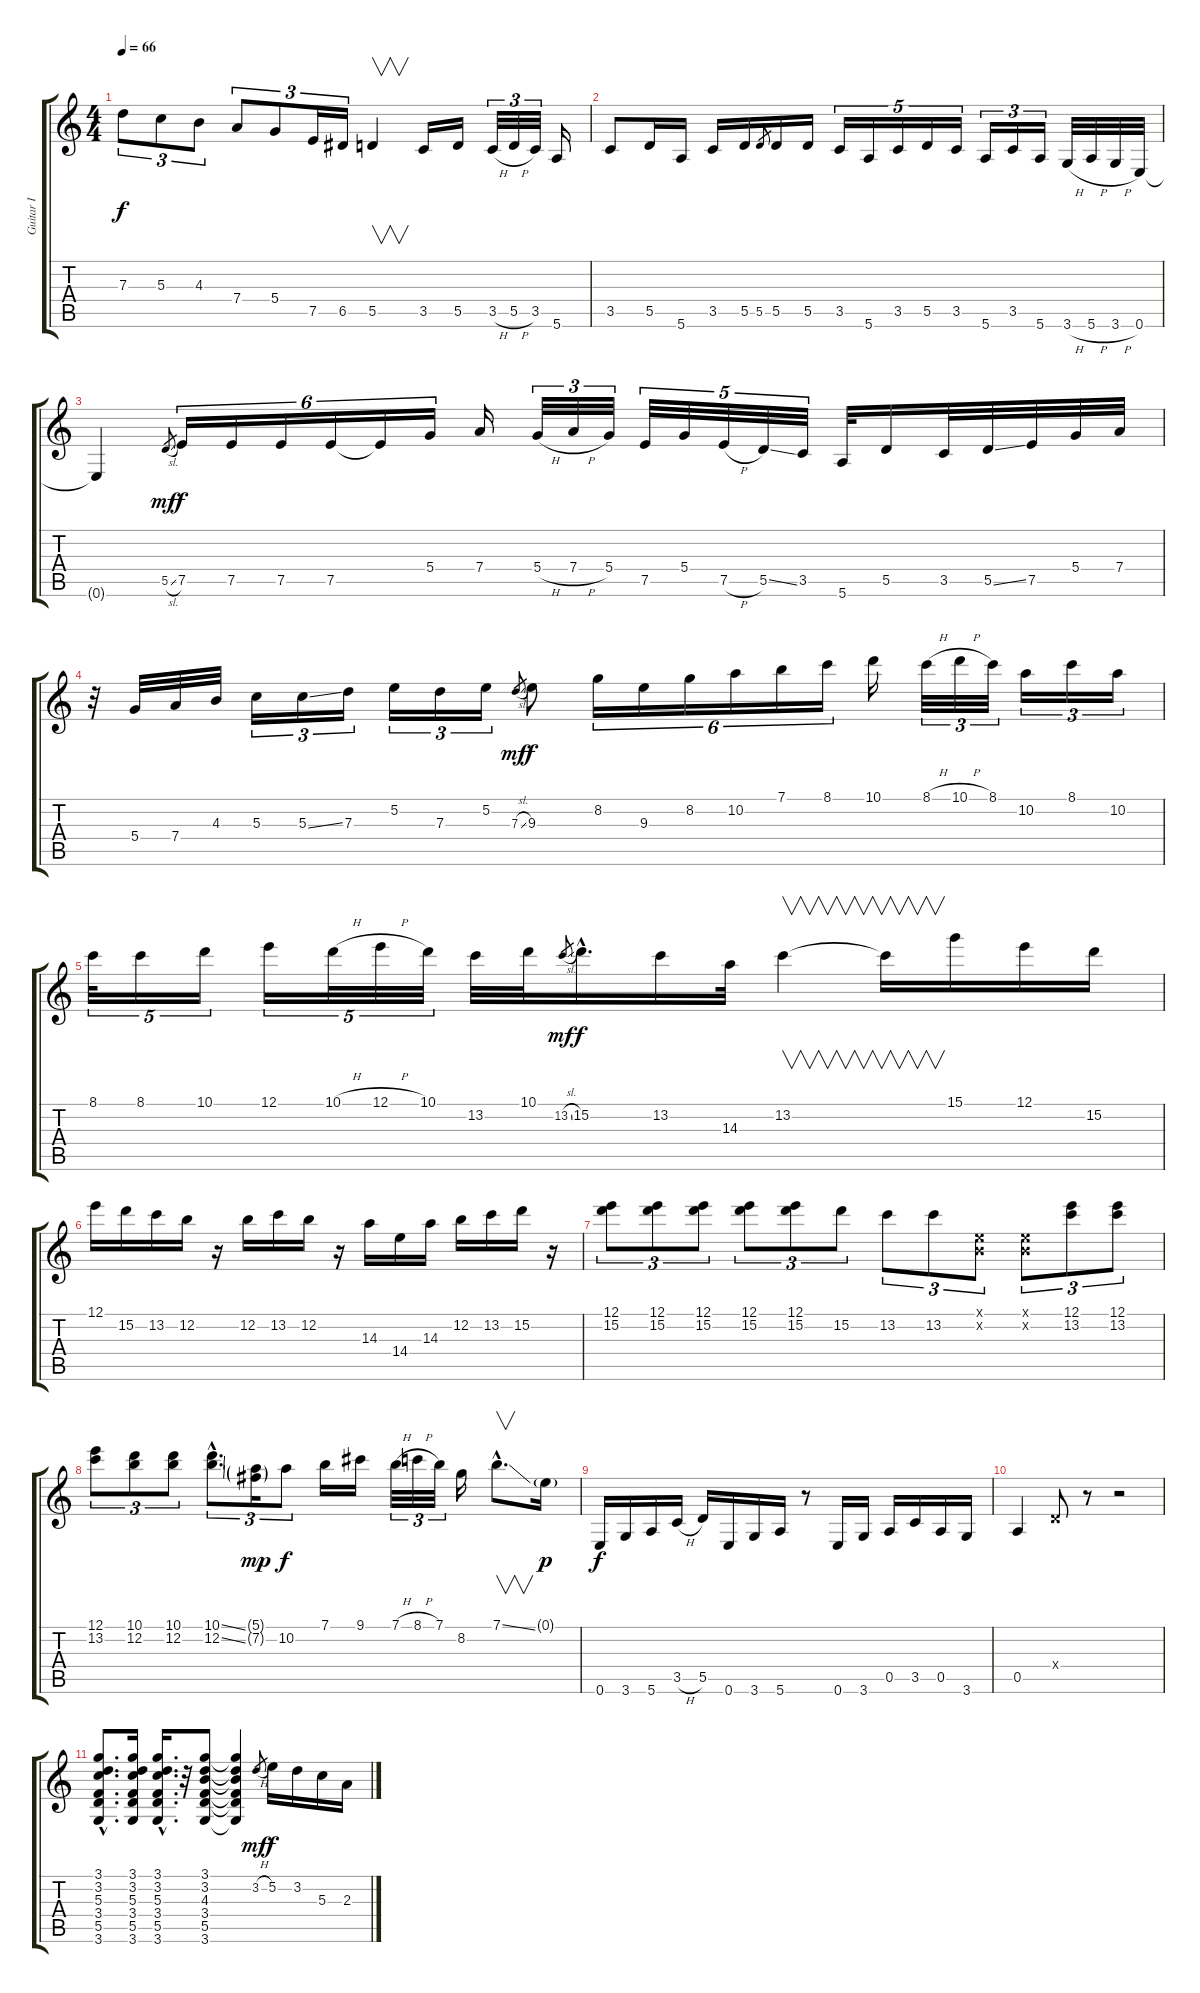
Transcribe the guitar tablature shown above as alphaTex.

\track ("Guitar I" "Guitar I") {instrument acousticguitarsteel}
\staff {score tabs}
\tuning (E4 B3 G3 D3 A2 E2) {hide}
\ts (4 4)
\tempo 66
\clef g2
\ks c
7.3.8{tu (3 2) dy f} 5.3.8{tu (3 2)} 4.3.8{tu (3 2)} 7.4.8{tu (3 2)} 5.4.8{tu (3 2)} 7.5.16{tu (3 2)} 6.5.16{tu (3 2)} 5.5.4{v} 3.5.16 5.5.16 3.5{h}.32{tu (3 2)} 5.5{h}.32{tu (3 2)} 3.5.32{tu (3 2)} 5.6.16 |
3.5.8 5.5.16 5.6.16 3.5.16 5.5.16 5.5.8{gr} 5.5.16 5.5.16 3.5.16{tu (5 4)} 5.6.16{tu (5 4)} 3.5.16{tu (5 4)} 5.5.16{tu (5 4)} 3.5.16{tu (5 4)} 5.6.16{tu (3 2)} 3.5.16{tu (3 2)} 5.6.16{tu (3 2)} 3.6{h}.32 5.6{h}.32 3.6{h}.32 0.6.32 |
0.6{t}.4 5.5{sl}.8{gr dy mf} 7.5.16{tu (6 4) dy f} 7.5.16{tu (6 4)} 7.5.16{tu (6 4)} 7.5.16{tu (6 4)} 7.5{t}.16{tu (6 4)} 5.4.16{tu (6 4)} 7.4.16 5.4{h}.32{tu (3 2)} 7.4{h}.32{tu (3 2)} 5.4.32{tu (3 2)} 7.5.32{tu (5 4)} 5.4.32{tu (5 4)} 7.5{h}.32{tu (5 4)} 5.5{ss}.32{tu (5 4)} 3.5.32{tu (5 4)} 5.6.32 5.5.16 3.5.32 5.5{ss}.32 7.5.32 5.4.32 7.4.32 |
r.32 5.4.32 7.4.32 4.3.32 5.3.16{tu (3 2)} 5.3{ss}.16{tu (3 2)} 7.3.16{tu (3 2)} 5.2.16{tu (3 2)} 7.3.16{tu (3 2)} 5.2.16{tu (3 2)} 7.3{sl}.8{gr dy mf} 9.3.8{dy f} 8.2.16{tu (6 4)} 9.3.16{tu (6 4)} 8.2.16{tu (6 4)} 10.2.16{tu (6 4)} 7.1.16{tu (6 4)} 8.1.16{tu (6 4)} 10.1.16 8.1{h}.32{tu (3 2)} 10.1{h}.32{tu (3 2)} 8.1.32{tu (3 2)} 10.2.16{tu (3 2)} 8.1.16{tu (3 2)} 10.2.16{tu (3 2)} |
8.1.32{tu (5 4)} 8.1.16{tu (5 4)} 10.1.16{tu (5 4)} 12.1.16{tu (5 4)} 10.1{h}.32{tu (5 4)} 12.1{h}.32{tu (5 4)} 10.1.32{tu (5 4)} 13.2.32 10.1.32 13.2{sl}.8{gr dy mf} 15.2{hac}.16{d dy f} 13.2.16 14.3.32 13.2.4{v} 13.2{t}.16{v} 15.1.16 12.1.16 15.2.16 |
12.1.16 15.2.16 13.2.16 12.2.16 r.16 12.2.16 13.2.16 12.2.16 r.16 14.3.16 14.4.16 14.3.16 12.2.16 13.2.16 15.2.16 r.16 |
(12.1 15.2).8{tu (3 2)} (12.1 15.2).8{tu (3 2)} (12.1 15.2).8{tu (3 2)} (12.1 15.2).8{tu (3 2)} (12.1 15.2).8{tu (3 2)} 15.2.8{tu (3 2)} 13.2.8{tu (3 2)} 13.2.8{tu (3 2)} (0.1{x} 0.2{x}).8{tu (3 2)} (0.1{x} 0.2{x}).8{tu (3 2)} (12.1 13.2).8{tu (3 2)} (12.1 13.2).8{tu (3 2)} |
(12.1 13.2).8{tu (3 2)} (10.1 12.2).8{tu (3 2)} (10.1 12.2).8{tu (3 2)} (10.1{ss hac} 12.2{ss hac}).8{d tu (3 2)} (5.1{g} 7.2{g}).16{tu (3 2) dy mp} 10.2.8{tu (3 2) dy f} 7.1.16 9.1.16 7.1{h}.32{tu (3 2)} 8.1{h}.32{tu (3 2)} 7.1.32{tu (3 2)} 8.2.16 7.1{ss hac}.8{v d} 0.1{g}.16{dy p} |
0.6.16{dy f} 3.6.16 5.6.16 3.5{h}.16 5.5.16 0.6.16 3.6.16 5.6.16 r.8 0.6.16 3.6.16 0.5.16 3.5.16 0.5.16 3.6.16 |
0.5.4{volume 0} 0.4{x}.8 r.8 r.2 |
(3.1{hac} 3.2{hac} 5.3{hac} 3.4{hac} 5.5{hac} 3.6{hac}).8{d} (3.1 3.2 5.3 3.4 5.5 3.6).16 (3.1{hac} 3.2{hac} 5.3{hac} 3.4{hac} 5.5{hac} 3.6{hac}).16{d} r.32 (3.1 3.2 4.3 3.4 5.5 3.6).8 (3.1{t} 3.2{t} 4.3{t} 3.4{t} 5.5{t} 3.6{t}).4 3.2{h}.8{gr dy mf} 5.2.16{dy f} 3.2.16 5.3.16 2.3.16
